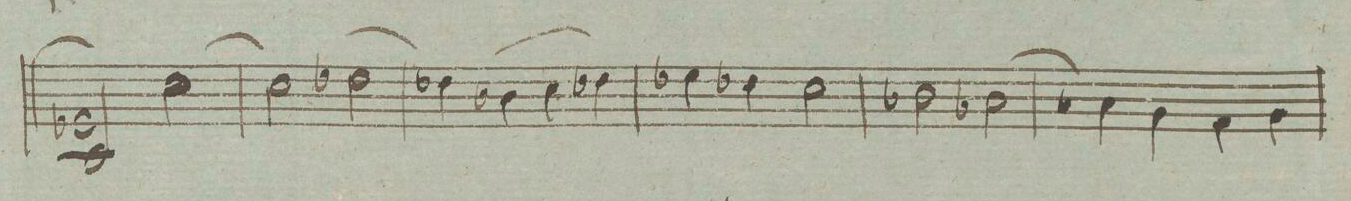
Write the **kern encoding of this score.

**kern	**dynam
*I"Violino. 2do	*
*clefG2	*
*k[nenbna]	*
*met(c|)	*
*M2/2	*
2c/ 2e-/]	.
[2cc\	.
=204	=204
2cc\]	.
[2dd-X\	.
=205	=205
4dd-X\]	.
(4b-X\	.
4cc\	.
4dd-X\)	.
=206	=206
4ee-X\	.
4dd-X\	.
2cc\	.
=207	=207
2b-X\	.
[2a-X\	.
=208	=208
4a-X\]	.
4g\	.
4f\	.
4g\	.
=209	=209
*-	*-
